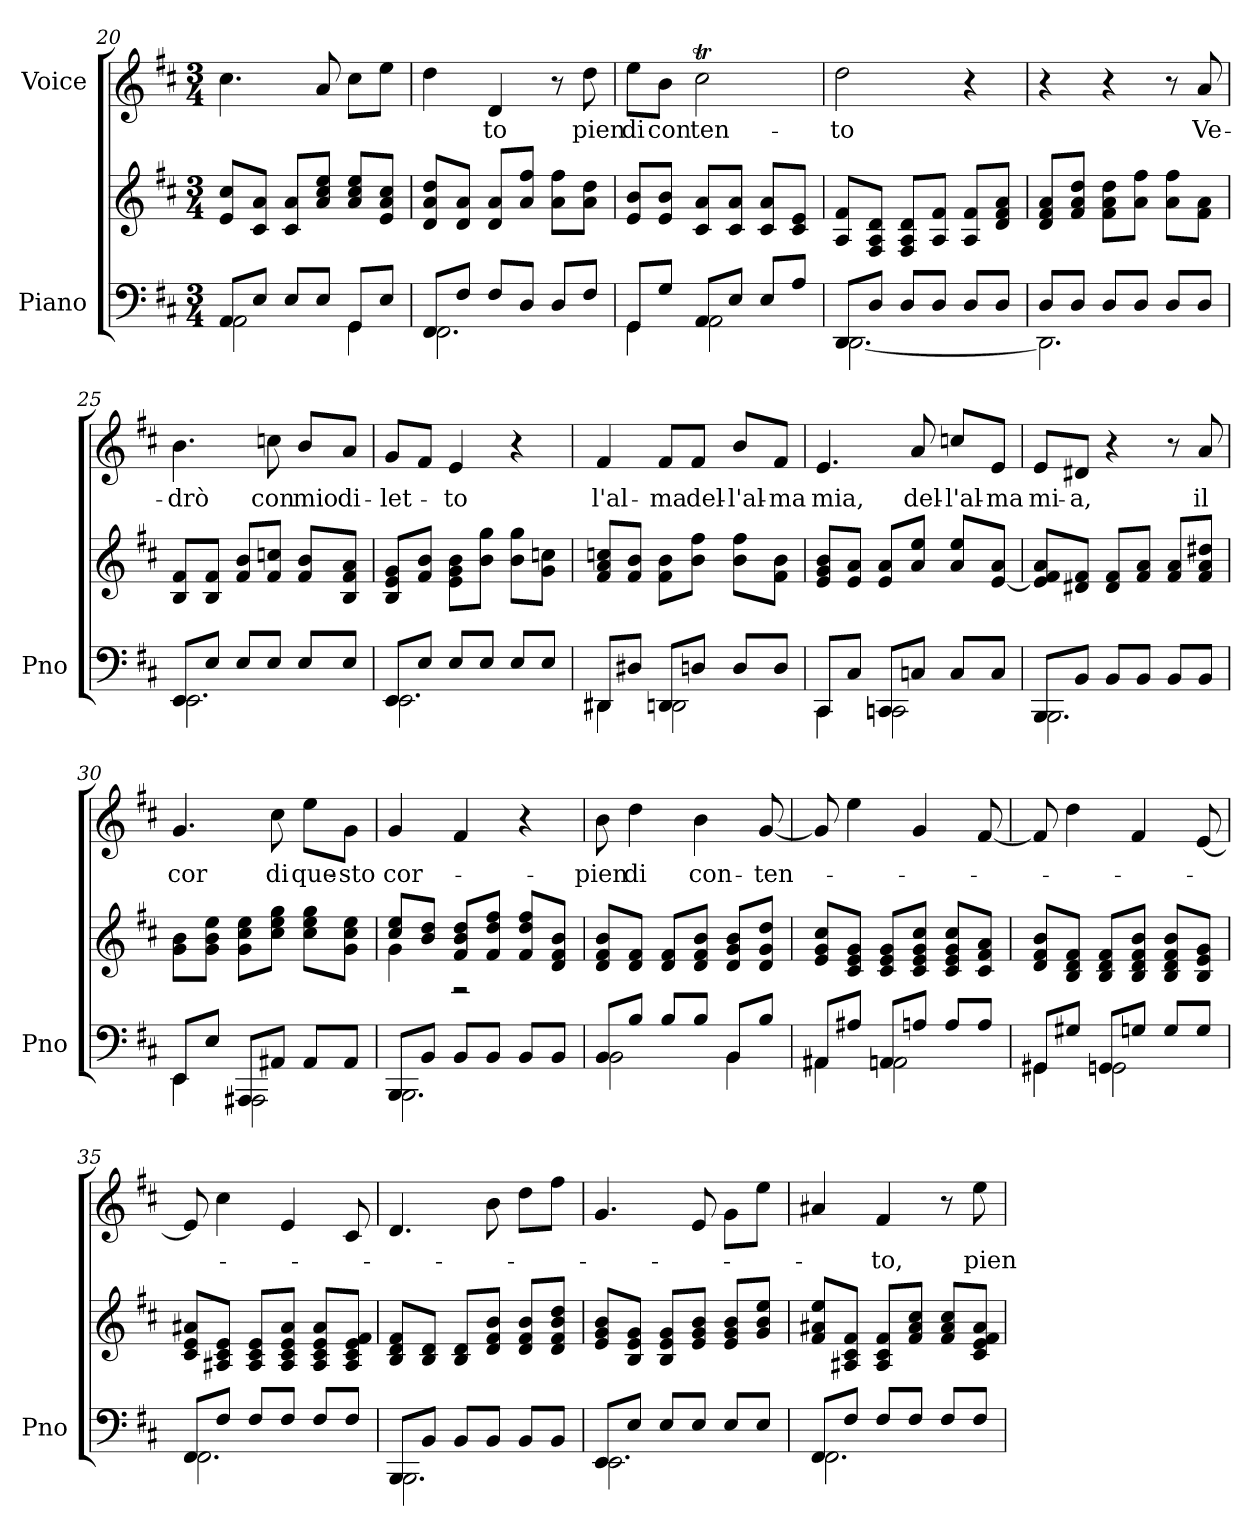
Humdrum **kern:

**kern	**kern	**kern	**text
*part2	*part2	*part1	*part1
*staff3	*staff2	*staff1	*staff1
*I"Piano	*	*I"Voice	*
*I'Pno	*	*	*
*clefF4	*clefG2	*clefG2	*
*k[f#c#]	*k[f#c#]	*k[f#c#]	*
*M3/4	*M3/4	*M3/4	*
=20	=20	=20	=20
*^	*	*	*
8AA/L	2AA\	8e/ 8cc#/L	4.cc#\	.
8E/J	.	8c#/ 8a/J	.	.
8E/L	.	8c#/ 8a/L	.	.
8E/J	.	8a/ 8cc#/ 8ee/J	8a/	.
8GG/L	4GG\	8a/ 8cc#/ 8ee/L	8cc#\L	.
8E/J	.	8e/ 8a/ 8cc#/J	8ee\J	.
=21	=21	=21	=21	=21
8FF#/L	2.FF#\	8d/ 8a/ 8dd/L	4dd\	.
8F#/J	.	8d/ 8a/J	.	.
!	!	!	!	!LO:LY:b
8F#/L	.	8d/ 8a/L	4d/	-to
8D/J	.	8a/ 8ff#/J	.	.
8D/L	.	8a\ 8ff#\L	8r	.
!	!	!	!	!LO:LY:b
8F#/J	.	8a\ 8dd\J	8dd\	pien
!!LO:LB:g=z
=22	=22	=22	=22	=22
!	!	!	!	!LO:LY:b
8GG/L	4GG\	8e/ 8b/L	8ee\L	di
!	!	!	!	!LO:LY:b
8G/J	.	8e/ 8b/J	8b\J	con
!	!	!	!	!LO:LY:b
8AA/L	2AA\	8c#/ 8a/L	2cc#t\	ten-
8E/J	.	8c#/ 8a/J	.	.
8E/L	.	8c#/ 8a/L	.	.
8A/J	.	8c#/ 8e/J	.	.
=23	=23	=23	=23	=23
!	!	!	!	!LO:LY:b
8DD/L	[2.DD\	8A/ 8f#/L	2dd\	-to
8D/J	.	8F#/ 8A/ 8d/J	.	.
8D/L	.	8F#/ 8A/ 8d/L	.	.
8D/J	.	8A/ 8f#/J	.	.
8D/L	.	8A/ 8f#/L	4r	.
8D/J	.	8d/ 8f#/ 8a/J	.	.
=24	=24	=24	=24	=24
8D/L	2.DD\]	8d/ 8f#/ 8a/L	4r	.
8D/J	.	8f#/ 8a/ 8dd/J	.	.
8D/L	.	8f#\ 8a\ 8dd\L	4r	.
8D/J	.	8a\ 8ff#\J	.	.
8D/L	.	8a\ 8ff#\L	8r	.
!	!	!	!	!LO:LY:b
8D/J	.	8f#\ 8a\J	8a/	Ve-
=25	=25	=25	=25	=25
!	!	!	!	!LO:LY:b
8EE/L	2.EE\	8B/ 8f#/L	4.b\	-drò
8E/J	.	8B/ 8f#/J	.	.
8E/L	.	8f#/ 8b/L	.	.
!	!	!	!	!LO:LY:b
8E/J	.	8f#/ 8ccn/J	8ccn\	con
!	!	!	!	!LO:LY:b
8E/L	.	8f#/ 8b/L	8b/L	mio
!	!	!	!	!LO:LY:b
8E/J	.	8B/ 8f#/ 8a/J	8a/J	di-
!!LO:LB:g=z
=26	=26	=26	=26	=26
!	!	!	!	!LO:LY:b
8EE/L	2.EE\	8B/ 8e/ 8g/L	8g/L	-let-
8E/J	.	8f#/ 8b/J	8f#/J	.
!	!	!	!	!LO:LY:b
8E/L	.	8e\ 8g\ 8b\L	4e/	-to
8E/J	.	8b\ 8gg\J	.	.
8E/L	.	8b\ 8gg\L	4r	.
8E/J	.	8g\ 8ccn\J	.	.
=27	=27	=27	=27	=27
!	!	!	!	!LO:LY:b
8DD#X/L	4DD#X\	8f#/ 8a/ 8ccn/L	4f#/	l'al-
8D#X/J	.	8f#/ 8b/J	.	.
!	!	!	!	!LO:LY:b
8DDn/L	2DD\	8f#\ 8b\L	8f#/L	-ma
!	!	!	!	!LO:LY:b
8Dn/J	.	8b\ 8ff#\J	8f#/J	del-
!	!	!	!	!LO:LY:b
8D/L	.	8b\ 8ff#\L	8b/L	-l'al-
!	!	!	!	!LO:LY:b
8D/J	.	8f#\ 8b\J	8f#/J	-ma
=28	=28	=28	=28	=28
!	!	!	!	!LO:LY:b
8CC#/L	4CC#\	8e/ 8g/ 8b/L	4.e/	mia,
8C#/J	.	8e/ 8a/J	.	.
8CCn/L	2CCn\	8e/ 8a/L	.	.
!	!	!	!	!LO:LY:b
8Cn/J	.	8a/ 8ee/J	8a/	del-
!	!	!	!	!LO:LY:b
8C/L	.	8a/ 8ee/L	8ccn/L	-l'al-
!	!	!	!	!LO:LY:b
8C/J	.	[8e/ 8a/J	8e/J	-ma
=29	=29	=29	=29	=29
!	!	!	!	!LO:LY:b
8BBB/L	2.BBB\	8e/] 8f#/ 8a/L	8e/L	mi-
!	!	!	!	!LO:LY:b
8BB/J	.	8d#X/ 8f#/J	8d#X/J	-a,
8BB/L	.	8d#/ 8f#/L	4r	.
8BB/J	.	8f#/ 8a/J	.	.
8BB/L	.	8f#/ 8a/L	8r	.
!	!	!	!	!LO:LY:b
8BB/J	.	8f#/ 8a/ 8dd#X/J	8a/	il
!!LO:PB:g=z
=30	=30	=30	=30	=30
!	!	!	!	!LO:LY:b
8EE/L	4EE\	8g\ 8b\L	4.g/	cor
8E/J	.	8g\ 8b\ 8ee\J	.	.
8AAA#X/L	2AAA#X\	8g\ 8cc#\ 8ee\L	.	.
!	!	!	!	!LO:LY:b
8AA#X/J	.	8cc#\ 8ee\ 8gg\J	8cc#\	di
!	!	!	!	!LO:LY:b
8AA#/L	.	8cc#\ 8ee\ 8gg\L	8ee\L	que-
!	!	!	!	!LO:LY:b
8AA#/J	.	8g\ 8cc#\ 8ee\J	8g\J	-sto
=31	=31	=31	=31	=31
*	*	*^	*	*
!	!	!	!	!	!LO:LY:b
8BBB/L	2.BBB\	8cc#/ 8ee/L	4g\	4g/	cor-
8BB/J	.	8b/ 8dd/J	.	.	.
8BB/L	.	8f#/ 8b/ 8dd/L	2r	4f#/	.
8BB/J	.	8f#/ 8dd/ 8ff#/J	.	.	.
8BB/L	.	8f#/ 8dd/ 8ff#/L	.	4r	.
8BB/J	.	8d/ 8f#/ 8b/J	.	.	.
*	*	*v	*v	*	*
=32	=32	=32	=32	=32
!	!	!	!	!LO:LY:b
8BB/L	2BB\	8d/ 8f#/ 8b/L	8b\	pien
!	!	!	!	!LO:LY:b
8B/J	.	8d/ 8f#/J	4dd\	di
8B/L	.	8d/ 8f#/L	.	.
!	!	!	!	!LO:LY:b
8B/J	.	8d/ 8f#/ 8b/J	4b\	con-
8BB/L	4BB\	8d/ 8g/ 8b/L	.	.
!	!	!	!	!LO:LY:b
8B/J	.	8d/ 8g/ 8dd/J	[8g/	-ten-
=33	=33	=33	=33	=33
8AA#X/L	4AA#X\	8e/ 8g/ 8cc#/L	8g/]	.
8A#X/J	.	8c#/ 8e/ 8g/J	4ee\	.
8AAn/L	2AAn\	8c#/ 8e/ 8g/L	.	.
8An/J	.	8c#/ 8e/ 8g/ 8cc#/J	4g/	.
8A/L	.	8c#/ 8e/ 8g/ 8cc#/L	.	.
8A/J	.	8c#/ 8f#/ 8a/J	[8f#/	.
!!LO:LB:g=z
=34	=34	=34	=34	=34
8GG#X/L	4GG#X\	8d/ 8f#/ 8b/L	8f#/]	.
8G#X/J	.	8B/ 8d/ 8f#/J	4dd\	.
8GGn/L	2GGn\	8B/ 8d/ 8f#/L	.	.
8Gn/J	.	8B/ 8d/ 8f#/ 8b/J	4f#/	.
8G/L	.	8B/ 8d/ 8f#/ 8b/L	.	.
8G/J	.	8B/ 8e/ 8g/J	[8e/	.
=35	=35	=35	=35	=35
8FF#/L	2.FF#\	8c#/ 8e/ 8a#X/L	8e/]	.
8F#/J	.	8A#X/ 8c#/ 8e/J	4cc#\	.
8F#/L	.	8A#/ 8c#/ 8e/L	.	.
8F#/J	.	8A#/ 8c#/ 8e/ 8a#/J	4e/	.
8F#/L	.	8A#/ 8c#/ 8e/ 8a#/L	.	.
8F#/J	.	8A#/ 8c#/ 8e/ 8f#/J	8c#/	.
=36	=36	=36	=36	=36
8BBB/L	2.BBB\	8B/ 8d/ 8f#/L	4.d/	.
8BB/J	.	8B/ 8d/J	.	.
8BB/L	.	8B/ 8d/L	.	.
8BB/J	.	8d/ 8f#/ 8b/J	8b\	.
8BB/L	.	8d/ 8f#/ 8b/L	8dd\L	.
8BB/J	.	8d/ 8f#/ 8b/ 8dd/J	8ff#\J	.
=37	=37	=37	=37	=37
8EE/L	2.EE\	8e/ 8g/ 8b/L	4.g/	.
8E/J	.	8B/ 8e/ 8g/J	.	.
8E/L	.	8B/ 8e/ 8g/L	.	.
8E/J	.	8e/ 8g/ 8b/J	8e/	.
8E/L	.	8e/ 8g/ 8b/L	8g\L	.
8E/J	.	8g/ 8b/ 8ee/J	8ee\J	.
!!LO:LB:g=z
=38	=38	=38	=38	=38
8FF#/L	2.FF#\	8f#/ 8a#X/ 8ee/L	4a#X/	.
8F#/J	.	8A#X/ 8c#/ 8f#/J	.	.
!	!	!	!	!LO:LY:b
8F#/L	.	8A#/ 8c#/ 8f#/L	4f#/	-to,
8F#/J	.	8f#/ 8a#/ 8cc#/J	.	.
8F#/L	.	8f#/ 8a#/ 8cc#/L	8r	.
!	!	!	!	!LO:LY:b
8F#/J	.	8c#/ 8e/ 8f#/ 8a#/J	8ee\	pien
*v	*v	*	*	*
=	=	=	=
*-	*-	*-	*-
